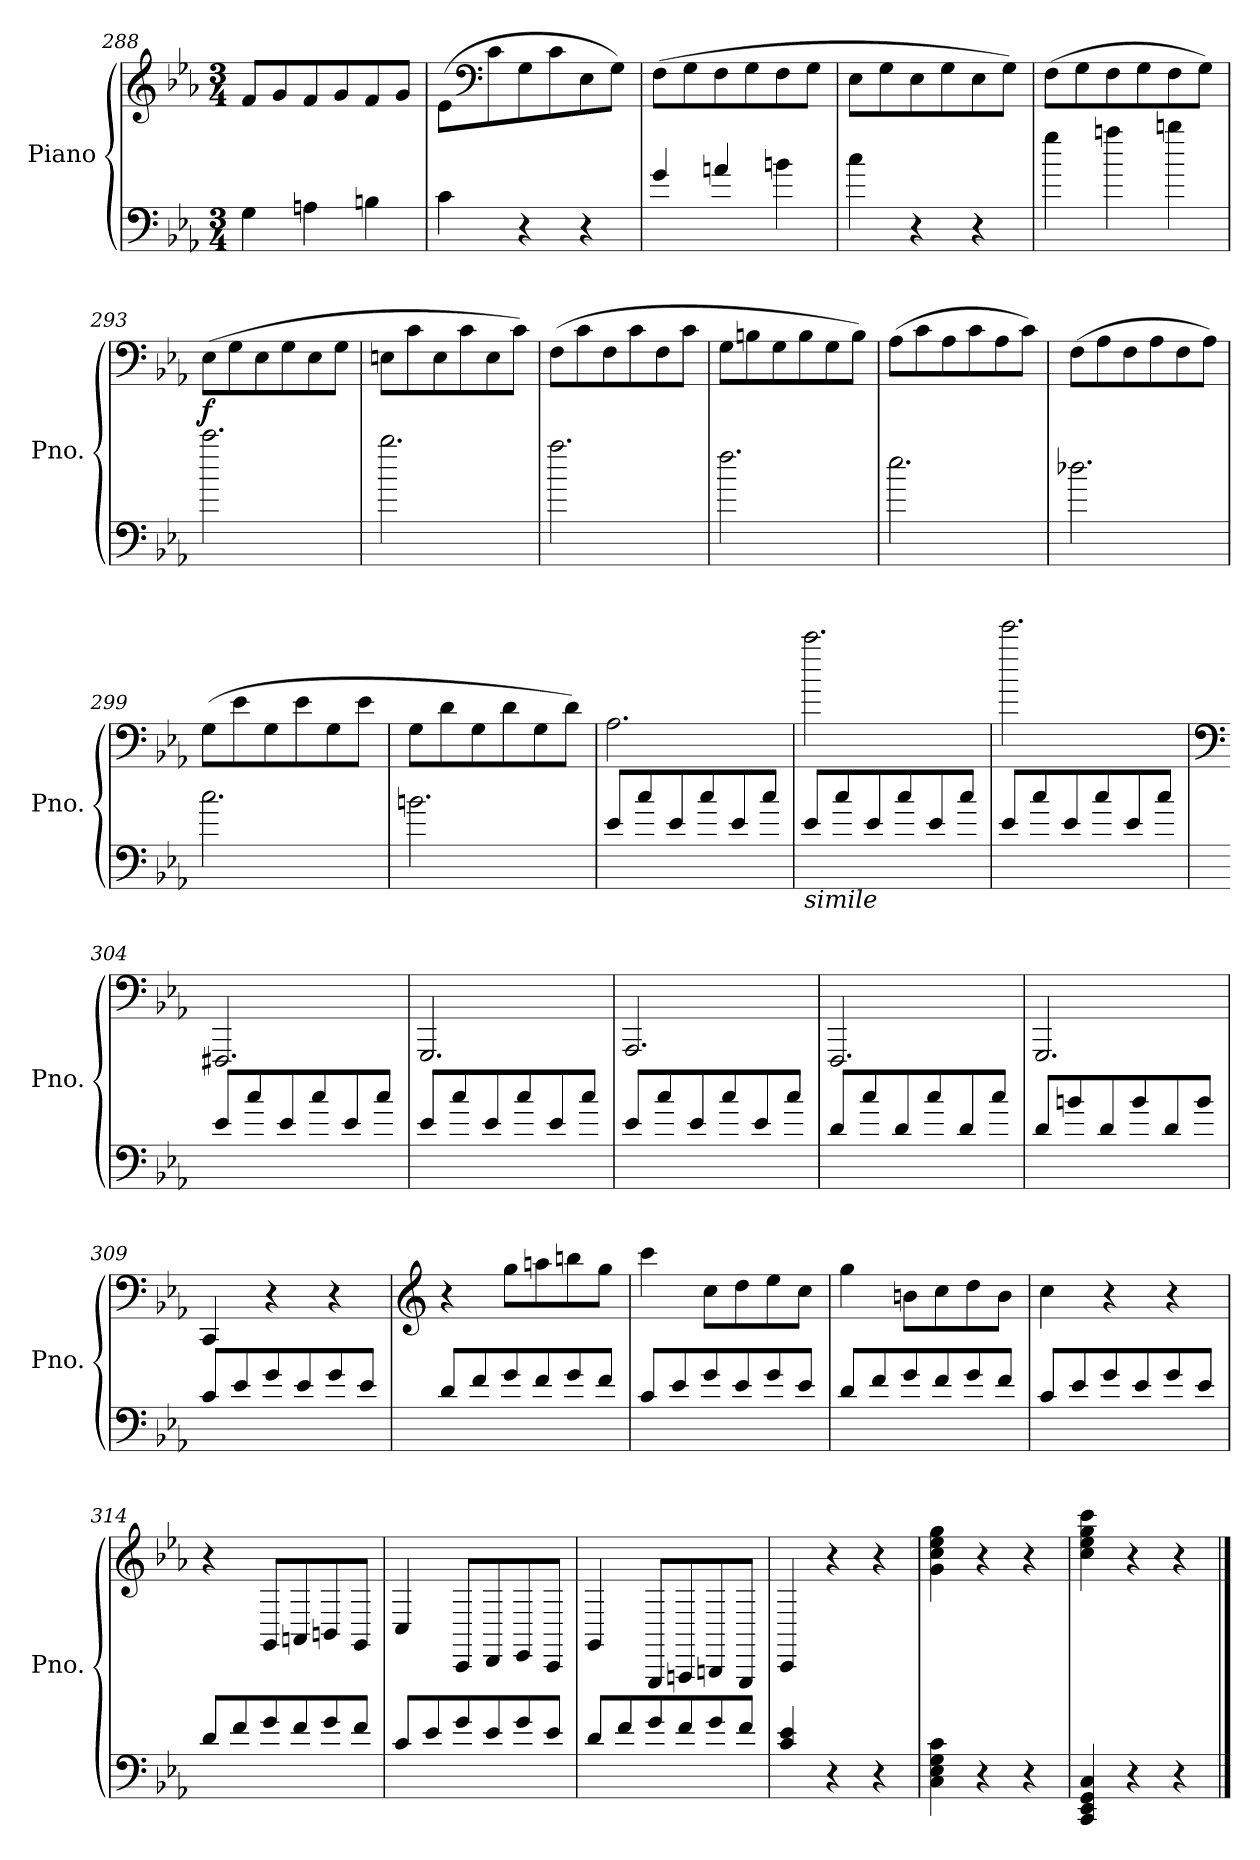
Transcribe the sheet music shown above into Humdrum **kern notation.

**kern	**kern	**dynam
*part1	*part1	*part1
*staff2	*staff1	*staff1/2
*I"Piano	*	*
*I'Pno.	*	*
!!LO:LB:g=z
*clefF4	*clefG2	*
*k[b-e-a-]	*k[b-e-a-]	*
*M3/4	*M3/4	*
=288	=288	=288
4G\	8f/L	.
.	8g/	.
4An\	8f/	.
.	8g/	.
4Bn\	8f/	.
.	8g/J	.
=289	=289	=289
4c\	(>8e-\L	.
*	*clefF4	*
.	8c\	.
4r	8G\	.
.	8c\	.
4r	8E-\	.
.	8G\J)	.
=290	=290	=290
4g/	(>8F\L	.
.	8G\	.
4an/	8F\	.
.	8G\	.
4bn\	8F\	.
.	8G\J	.
=291	=291	=291
4cc\	8E-\L	.
.	8G\	.
4r	8E-\	.
.	8G\	.
4r	8E-\	.
.	8G\J)	.
=292	=292	=292
4gg\	(>8F\L	.
.	8G\	.
4aan\	8F\	.
.	8G\	.
4bbn\	8F\	.
.	8G\J)	.
=293	=293	=293
!	!	!LO:DY:b
2.ccc\	(>8E-\L	f
.	8G\	.
.	8E-\	.
.	8G\	.
.	8E-\	.
.	8G\J	.
=294	=294	=294
2.bb-\	8En\L	.
.	8c\	.
.	8E\	.
.	8c\	.
.	8E\	.
.	8c\J)	.
=295	=295	=295
2.aa-\	(>8F\L	.
.	8c\	.
.	8F\	.
.	8c\	.
.	8F\	.
.	8c\J	.
!!LO:LB:g=z
=296	=296	=296
2.ff\	8G\L	.
.	8Bn\	.
.	8G\	.
.	8B\	.
.	8G\	.
.	8B\J)	.
=297	=297	=297
2.ee-\	(>8A-\L	.
.	8c\	.
.	8A-\	.
.	8c\	.
.	8A-\	.
.	8c\J)	.
=298	=298	=298
2.dd-X\	(>8F\L	.
.	8A-\	.
.	8F\	.
.	8A-\	.
.	8F\	.
.	8A-\J)	.
=299	=299	=299
2.cc\	(>8G\L	.
.	8e-\	.
.	8G\	.
.	8e-\	.
.	8G\	.
.	8e-\J	.
=300	=300	=300
2.bn\	8G\L	.
.	8d\	.
.	8G\	.
.	8d\	.
.	8G\	.
.	8d\J)	.
=301	=301	=301
8e-/L	2.A-\	.
8cc/	.	.
8e-/	.	.
8cc/	.	.
8e-/	.	.
8cc/J	.	.
=302	=302	=302
!LO:TX:b:i:t=simile	!	!
8e-/L	2.ccc\	.
8cc/	.	.
8e-/	.	.
8cc/	.	.
8e-/	.	.
8cc/J	.	.
=303	=303	=303
8e-/L	2.eee-\	.
8cc/	.	.
8e-/	.	.
8cc/	.	.
8e-/	.	.
8cc/J	.	.
!!LO:LB:g=z
=304	=304	=304
*	*clefF4	*
8e-/L	2.FFF#X/	.
8cc/	.	.
8e-/	.	.
8cc/	.	.
8e-/	.	.
8cc/J	.	.
=305	=305	=305
8e-/L	2.GGG/	.
8cc/	.	.
8e-/	.	.
8cc/	.	.
8e-/	.	.
8cc/J	.	.
=306	=306	=306
8e-/L	2.AAA-/	.
8cc/	.	.
8e-/	.	.
8cc/	.	.
8e-/	.	.
8cc/J	.	.
=307	=307	=307
8d/L	2.FFF/	.
8cc/	.	.
8d/	.	.
8cc/	.	.
8d/	.	.
8cc/J	.	.
=308	=308	=308
8d/L	2.GGG/	.
8bn/	.	.
8d/	.	.
8b/	.	.
8d/	.	.
8b/J	.	.
=309	=309	=309
8c/L	4CC/	.
8e-/	.	.
8g/	4r	.
8e-/	.	.
8g/	4r	.
8e-/J	.	.
=310	=310	=310
*	*clefG2	*
8d/L	4r	.
8f/	.	.
8g/	8gg\L	.
8f/	8aan\	.
8g/	8bbn\	.
8f/J	8gg\J	.
!!LO:PB:g=z
=311	=311	=311
8c/L	4ccc\	.
8e-/	.	.
8g/	8cc\L	.
8e-/	8dd\	.
8g/	8ee-\	.
8e-/J	8cc\J	.
=312	=312	=312
8d/L	4gg\	.
8f/	.	.
8g/	8bn\L	.
8f/	8cc\	.
8g/	8dd\	.
8f/J	8b\J	.
=313	=313	=313
8c/L	4cc\	.
8e-/	.	.
8g/	4r	.
8e-/	.	.
8g/	4r	.
8e-/J	.	.
=314	=314	=314
8d/L	4r	.
8f/	.	.
8g/	8GG/L	.
8f/	8AAn/	.
8g/	8BBn/	.
8f/J	8GG/J	.
=315	=315	=315
8c/L	4C/	.
8e-/	.	.
8g/	8CC/L	.
8e-/	8DD/	.
8g/	8EE-/	.
8e-/J	8CC/J	.
=316	=316	=316
8d/L	4GG/	.
8f/	.	.
8g/	8GGG/L	.
8f/	8AAAn/	.
8g/	8BBBn/	.
8f/J	8GGG/J	.
=317	=317	=317
4c/ 4e-/	4CC/	.
4r	4r	.
4r	4r	.
!!LO:LB:g=z
=318	=318	=318
4C\ 4E-\ 4G\ 4c\	4g\ 4cc\ 4ee-\ 4gg\	.
4r	4r	.
4r	4r	.
=319	=319	=319
4CC/ 4EE-/ 4GG/ 4C/	4cc\ 4ee-\ 4gg\ 4ccc\	.
4r	4r	.
4r	4r	.
==	==	==
*-	*-	*-
